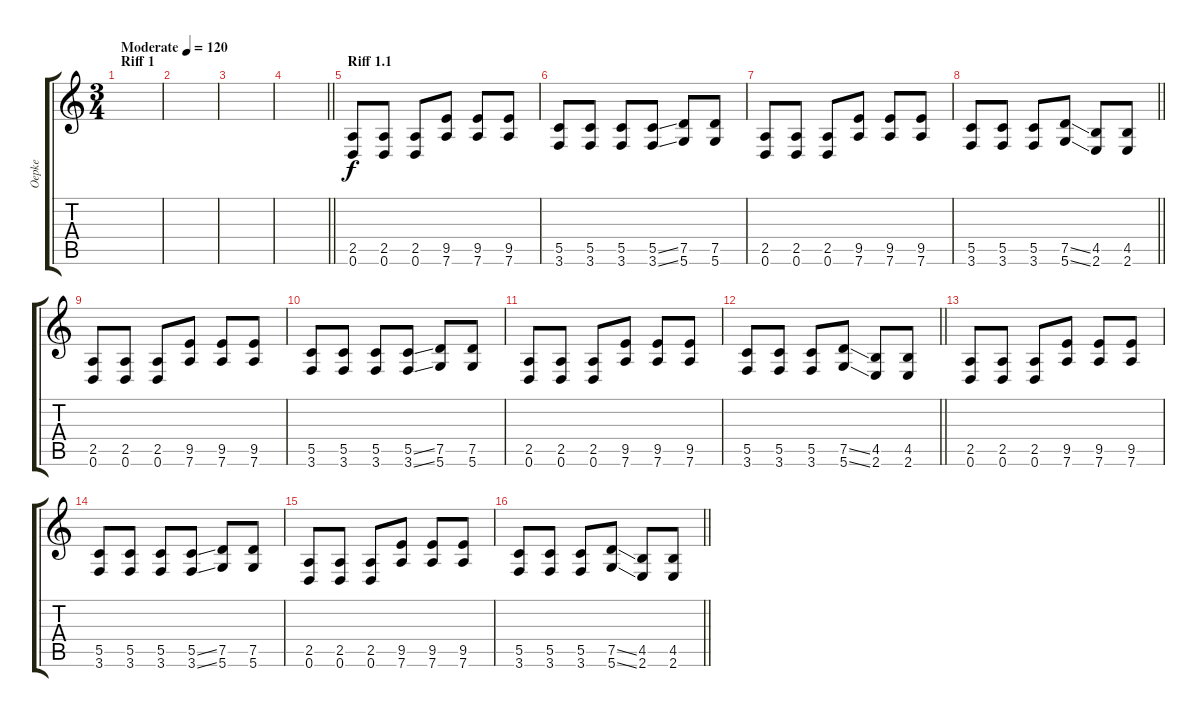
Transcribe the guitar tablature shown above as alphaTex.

\track ("Oepke" "Oepke") {instrument distortionguitar}
\staff {score tabs}
\tuning (D4 A3 F3 C3 G2 D2) {hide}
\ts (3 4)
\section ("" "Riff 1")
\tempo (120 "Moderate")
\clef g2
\ks c
|
|
|
\barLineRight lightlight
|
\section ("" "Riff 1.1")
(2.5 0.6).8 (2.5 0.6).8 (2.5 0.6).8 (9.5 7.6).8 (9.5 7.6).8 (9.5 7.6).8 |
(5.5 3.6).8 (5.5 3.6).8 (5.5 3.6).8 (5.5{ss} 3.6{ss}).8 (7.5 5.6).8 (7.5 5.6).8 |
(2.5 0.6).8 (2.5 0.6).8 (2.5 0.6).8 (9.5 7.6).8 (9.5 7.6).8 (9.5 7.6).8 |
\barLineRight lightlight
(5.5 3.6).8 (5.5 3.6).8 (5.5 3.6).8 (7.5{ss} 5.6{ss}).8 (4.5 2.6).8 (4.5 2.6).8 |
(2.5 0.6).8 (2.5 0.6).8 (2.5 0.6).8 (9.5 7.6).8 (9.5 7.6).8 (9.5 7.6).8 |
(5.5 3.6).8 (5.5 3.6).8 (5.5 3.6).8 (5.5{ss} 3.6{ss}).8 (7.5 5.6).8 (7.5 5.6).8 |
(2.5 0.6).8 (2.5 0.6).8 (2.5 0.6).8 (9.5 7.6).8 (9.5 7.6).8 (9.5 7.6).8 |
\barLineRight lightlight
(5.5 3.6).8 (5.5 3.6).8 (5.5 3.6).8 (7.5{ss} 5.6{ss}).8 (4.5 2.6).8 (4.5 2.6).8 |
(2.5 0.6).8 (2.5 0.6).8 (2.5 0.6).8 (9.5 7.6).8 (9.5 7.6).8 (9.5 7.6).8 |
(5.5 3.6).8 (5.5 3.6).8 (5.5 3.6).8 (5.5{ss} 3.6{ss}).8 (7.5 5.6).8 (7.5 5.6).8 |
(2.5 0.6).8 (2.5 0.6).8 (2.5 0.6).8 (9.5 7.6).8 (9.5 7.6).8 (9.5 7.6).8 |
\barLineRight lightlight
(5.5 3.6).8 (5.5 3.6).8 (5.5 3.6).8 (7.5{ss} 5.6{ss}).8 (4.5 2.6).8 (4.5 2.6).8
